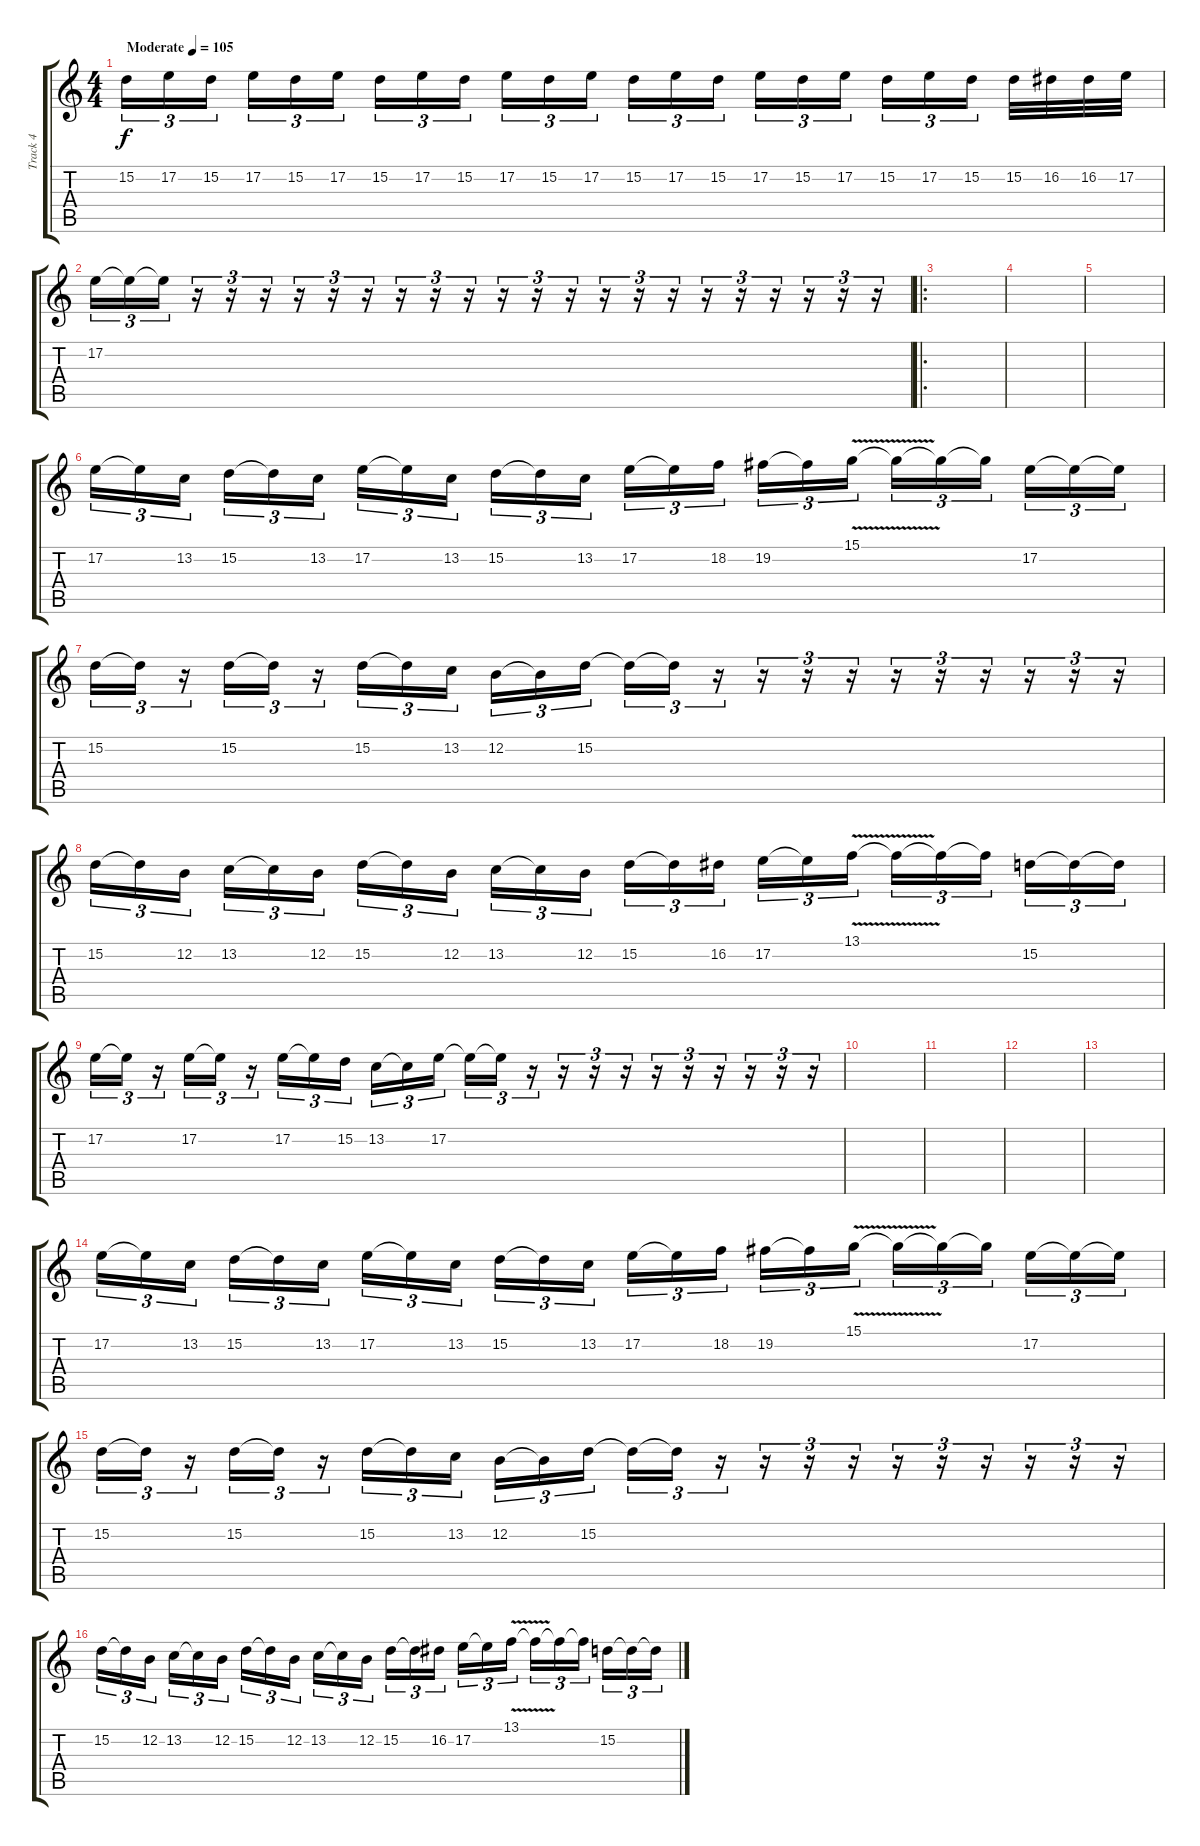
\track ("Track 4" "Track 4") {instrument piccolo}
\staff {score tabs}
\tuning (E4 B3 G3 D3 A2 E2) {hide}
\ts (4 4)
\tempo (105 "Moderate")
\clef g2
\ks c
15.2.16{tu (3 2) dy f instrument piccolo} 17.2.16{tu (3 2)} 15.2.16{tu (3 2) beam splitsecondary} 17.2.16{tu (3 2)} 15.2.16{tu (3 2)} 17.2.16{tu (3 2)} 15.2.16{tu (3 2)} 17.2.16{tu (3 2)} 15.2.16{tu (3 2) beam splitsecondary} 17.2.16{tu (3 2)} 15.2.16{tu (3 2)} 17.2.16{tu (3 2)} 15.2.16{tu (3 2)} 17.2.16{tu (3 2)} 15.2.16{tu (3 2) beam splitsecondary} 17.2.16{tu (3 2)} 15.2.16{tu (3 2)} 17.2.16{tu (3 2)} 15.2.16{tu (3 2)} 17.2.16{tu (3 2)} 15.2.16{tu (3 2) beam splitsecondary} 15.2.32 16.2.32 16.2.32 17.2.32 |
17.2.16{tu (3 2)} 17.2{t}.16{tu (3 2)} 17.2{t}.16{tu (3 2)} r.16{tu (3 2)} r.16{tu (3 2)} r.16{tu (3 2)} r.16{tu (3 2)} r.16{tu (3 2)} r.16{tu (3 2)} r.16{tu (3 2)} r.16{tu (3 2)} r.16{tu (3 2)} r.16{tu (3 2)} r.16{tu (3 2)} r.16{tu (3 2)} r.16{tu (3 2)} r.16{tu (3 2)} r.16{tu (3 2)} r.16{tu (3 2)} r.16{tu (3 2)} r.16{tu (3 2)} r.16{tu (3 2)} r.16{tu (3 2)} r.16{tu (3 2)} |
\ro
|
|
|
17.2.16{tu (3 2)} 17.2{t}.16{tu (3 2)} 13.2.16{tu (3 2) beam splitsecondary} 15.2.16{tu (3 2)} 15.2{t}.16{tu (3 2)} 13.2.16{tu (3 2)} 17.2.16{tu (3 2)} 17.2{t}.16{tu (3 2)} 13.2.16{tu (3 2) beam splitsecondary} 15.2.16{tu (3 2)} 15.2{t}.16{tu (3 2)} 13.2.16{tu (3 2)} 17.2.16{tu (3 2)} 17.2{t}.16{tu (3 2)} 18.2.16{tu (3 2) beam splitsecondary} 19.2.16{tu (3 2)} 19.2{t}.16{tu (3 2)} 15.1{v}.16{tu (3 2)} 15.1{t}.16{tu (3 2)} 15.1{t}.16{tu (3 2)} 15.1{t}.16{tu (3 2) beam splitsecondary} 17.2.16{tu (3 2)} 17.2{t}.16{tu (3 2)} 17.2{t}.16{tu (3 2)} |
15.2.16{tu (3 2)} 15.2{t}.16{tu (3 2)} r.16{tu (3 2)} 15.2.16{tu (3 2)} 15.2{t}.16{tu (3 2)} r.16{tu (3 2)} 15.2.16{tu (3 2)} 15.2{t}.16{tu (3 2)} 13.2.16{tu (3 2) beam splitsecondary} 12.2.16{tu (3 2)} 12.2{t}.16{tu (3 2)} 15.2.16{tu (3 2)} 15.2{t}.16{tu (3 2)} 15.2{t}.16{tu (3 2)} r.16{tu (3 2)} r.16{tu (3 2)} r.16{tu (3 2)} r.16{tu (3 2)} r.16{tu (3 2)} r.16{tu (3 2)} r.16{tu (3 2)} r.16{tu (3 2)} r.16{tu (3 2)} r.16{tu (3 2)} |
15.2.16{tu (3 2)} 15.2{t}.16{tu (3 2)} 12.2.16{tu (3 2) beam splitsecondary} 13.2.16{tu (3 2)} 13.2{t}.16{tu (3 2)} 12.2.16{tu (3 2)} 15.2.16{tu (3 2)} 15.2{t}.16{tu (3 2)} 12.2.16{tu (3 2) beam splitsecondary} 13.2.16{tu (3 2)} 13.2{t}.16{tu (3 2)} 12.2.16{tu (3 2)} 15.2.16{tu (3 2)} 15.2{t}.16{tu (3 2)} 16.2.16{tu (3 2) beam splitsecondary} 17.2.16{tu (3 2)} 17.2{t}.16{tu (3 2)} 13.1{v}.16{tu (3 2)} 13.1{t}.16{tu (3 2)} 13.1{t}.16{tu (3 2)} 13.1{t}.16{tu (3 2) beam splitsecondary} 15.2.16{tu (3 2)} 15.2{t}.16{tu (3 2)} 15.2{t}.16{tu (3 2)} |
17.2.16{tu (3 2)} 17.2{t}.16{tu (3 2)} r.16{tu (3 2)} 17.2.16{tu (3 2)} 17.2{t}.16{tu (3 2)} r.16{tu (3 2)} 17.2.16{tu (3 2)} 17.2{t}.16{tu (3 2)} 15.2.16{tu (3 2) beam splitsecondary} 13.2.16{tu (3 2)} 13.2{t}.16{tu (3 2)} 17.2.16{tu (3 2)} 17.2{t}.16{tu (3 2)} 17.2{t}.16{tu (3 2)} r.16{tu (3 2)} r.16{tu (3 2)} r.16{tu (3 2)} r.16{tu (3 2)} r.16{tu (3 2)} r.16{tu (3 2)} r.16{tu (3 2)} r.16{tu (3 2)} r.16{tu (3 2)} r.16{tu (3 2)} |
|
|
|
|
17.2.16{tu (3 2)} 17.2{t}.16{tu (3 2)} 13.2.16{tu (3 2) beam splitsecondary} 15.2.16{tu (3 2)} 15.2{t}.16{tu (3 2)} 13.2.16{tu (3 2)} 17.2.16{tu (3 2)} 17.2{t}.16{tu (3 2)} 13.2.16{tu (3 2) beam splitsecondary} 15.2.16{tu (3 2)} 15.2{t}.16{tu (3 2)} 13.2.16{tu (3 2)} 17.2.16{tu (3 2)} 17.2{t}.16{tu (3 2)} 18.2.16{tu (3 2) beam splitsecondary} 19.2.16{tu (3 2)} 19.2{t}.16{tu (3 2)} 15.1{v}.16{tu (3 2)} 15.1{t}.16{tu (3 2)} 15.1{t}.16{tu (3 2)} 15.1{t}.16{tu (3 2) beam splitsecondary} 17.2.16{tu (3 2)} 17.2{t}.16{tu (3 2)} 17.2{t}.16{tu (3 2)} |
15.2.16{tu (3 2)} 15.2{t}.16{tu (3 2)} r.16{tu (3 2)} 15.2.16{tu (3 2)} 15.2{t}.16{tu (3 2)} r.16{tu (3 2)} 15.2.16{tu (3 2)} 15.2{t}.16{tu (3 2)} 13.2.16{tu (3 2) beam splitsecondary} 12.2.16{tu (3 2)} 12.2{t}.16{tu (3 2)} 15.2.16{tu (3 2)} 15.2{t}.16{tu (3 2)} 15.2{t}.16{tu (3 2)} r.16{tu (3 2)} r.16{tu (3 2)} r.16{tu (3 2)} r.16{tu (3 2)} r.16{tu (3 2)} r.16{tu (3 2)} r.16{tu (3 2)} r.16{tu (3 2)} r.16{tu (3 2)} r.16{tu (3 2)} |
15.2.16{tu (3 2)} 15.2{t}.16{tu (3 2)} 12.2.16{tu (3 2) beam splitsecondary} 13.2.16{tu (3 2)} 13.2{t}.16{tu (3 2)} 12.2.16{tu (3 2)} 15.2.16{tu (3 2)} 15.2{t}.16{tu (3 2)} 12.2.16{tu (3 2) beam splitsecondary} 13.2.16{tu (3 2)} 13.2{t}.16{tu (3 2)} 12.2.16{tu (3 2)} 15.2.16{tu (3 2)} 15.2{t}.16{tu (3 2)} 16.2.16{tu (3 2) beam splitsecondary} 17.2.16{tu (3 2)} 17.2{t}.16{tu (3 2)} 13.1{v}.16{tu (3 2)} 13.1{t}.16{tu (3 2)} 13.1{t}.16{tu (3 2)} 13.1{t}.16{tu (3 2) beam splitsecondary} 15.2.16{tu (3 2)} 15.2{t}.16{tu (3 2)} 15.2{t}.16{tu (3 2)}
